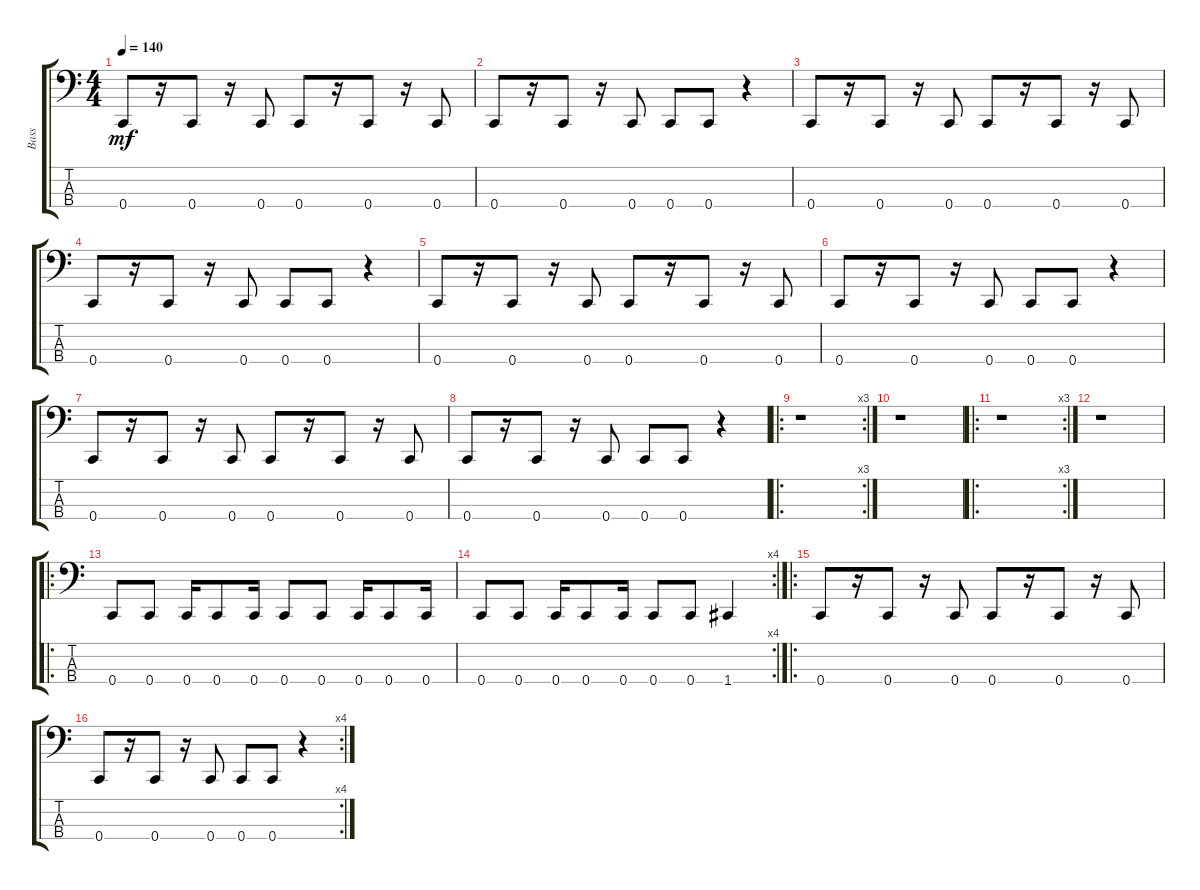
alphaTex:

\track ("Bass" "Bass") {instrument electricbasspick}
\staff {score tabs}
\tuning (F2 C2 G1 C1) {hide}
\ts (4 4)
\tempo 140
\clef f4
\ks c
0.4.8{dy mf} r.16 0.4.8 r.16 0.4.8 0.4.8 r.16 0.4.8 r.16 0.4.8 |
0.4.8 r.16 0.4.8 r.16 0.4.8 0.4.8 0.4.8 r.4 |
0.4.8 r.16 0.4.8 r.16 0.4.8 0.4.8 r.16 0.4.8 r.16 0.4.8 |
0.4.8 r.16 0.4.8 r.16 0.4.8 0.4.8 0.4.8 r.4 |
0.4.8 r.16 0.4.8 r.16 0.4.8 0.4.8 r.16 0.4.8 r.16 0.4.8 |
0.4.8 r.16 0.4.8 r.16 0.4.8 0.4.8 0.4.8 r.4 |
0.4.8 r.16 0.4.8 r.16 0.4.8 0.4.8 r.16 0.4.8 r.16 0.4.8 |
0.4.8 r.16 0.4.8 r.16 0.4.8 0.4.8 0.4.8 r.4 |
\ro
\rc 3
r.1 |
r.1 |
\ro
\rc 3
r.1 |
r.1 |
\ro
0.4.8 0.4.8 0.4.16 0.4.8 0.4.16 0.4.8 0.4.8 0.4.16 0.4.8 0.4.16 |
\rc 4
0.4.8 0.4.8 0.4.16 0.4.8 0.4.16 0.4.8 0.4.8 1.4.4 |
\ro
0.4.8 r.16 0.4.8 r.16 0.4.8 0.4.8 r.16 0.4.8 r.16 0.4.8 |
\rc 4
0.4.8 r.16 0.4.8 r.16 0.4.8 0.4.8 0.4.8 r.4
